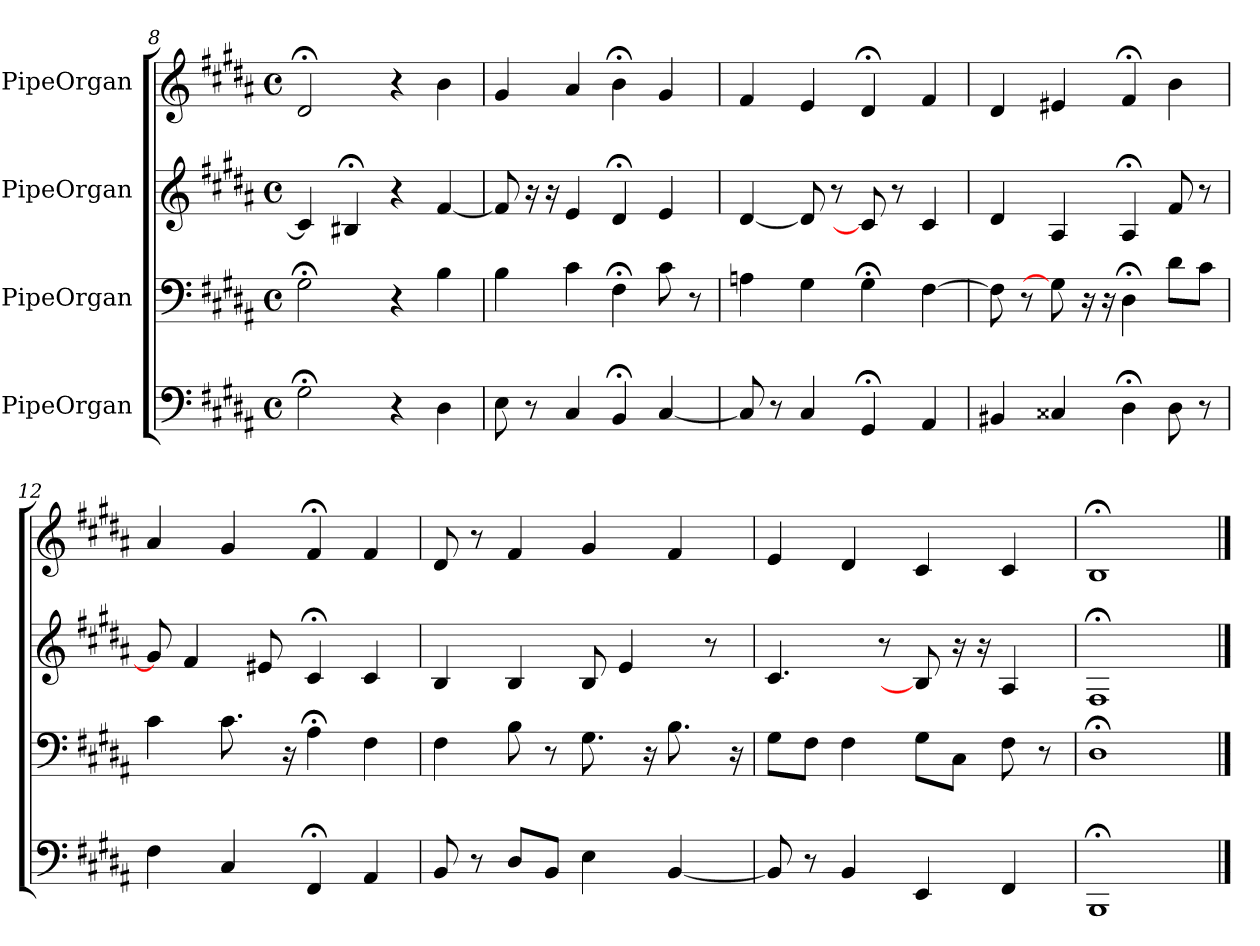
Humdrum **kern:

**kern	**kern	**kern	**kern
*part4	*part3	*part2	*part1
*staff4	*staff3	*staff2	*staff1
*I"PipeOrgan	*I"PipeOrgan	*I"PipeOrgan	*I"PipeOrgan
*k[f#c#g#d#a#]	*k[f#c#g#d#a#]	*k[f#c#g#d#a#]	*k[f#c#g#d#a#]
*B:	*B:	*B:	*B:
*M4/4	*M4/4	*M4/4	*M4/4
*met(c)	*met(c)	*met(c)	*met(c)
=8	=8	=8	=8
2G#;<	2G#;<	4c#]	2d#;<
.	.	4B#X;<	.
4r	4r	4r	4r
4D#	4B	[4f#	4b
=9	=9	=9	=9
8E	4B	8f#]	4g#
8r	.	16r	.
.	.	16r	.
4C#	4c#	4e	4a#
4BB;<	4F#;<	4d#;<	4b;<
[4C#	8c#	4e	4g#
.	8r	.	.
=10	=10	=10	=10
8C#]	4An	[4d#	4f#
8r	.	.	.
4C#	4G#	8d#]	4e
.	.	8r	.
4GG#;<	4G#;<	8c#]	4d#;<
.	.	8r	.
4AA#	[4F#	4c#	4f#
=11	=11	=11	=11
4BB#X	8F#]	4d#	4d#
.	8r	.	.
4C##X	8G#]	4A#	4e#X
.	16r	.	.
.	16r	.	.
4D#;<	4D#;<	4A#;<	4f#;<
8D#	8d#L	8f#	4b
8r	8c#J	8r	.
=12	=12	=12	=12
4F#	4c#	8g#]	4a#
.	.	4f#	.
4C#	8.c#	.	4g#
.	.	8e#X	.
.	16r	.	.
4FF#;<	4A#;<	4c#;<	4f#;<
4AA#	4F#	4c#	4f#
=13	=13	=13	=13
8BB	4F#	4B	8d#
8r	.	.	8r
8D#L	8B	4B	4f#
8BBJ	8r	.	.
4E	8.G#	8B	4g#
.	.	4e	.
.	16r	.	.
[4BB	8.B	.	4f#
.	.	8r	.
.	16r	.	.
=14	=14	=14	=14
8BB]	8G#L	4.c#	4e
8r	8F#J	.	.
4BB	4F#	.	4d#
.	.	8r	.
4EE	8G#L	8B]	4c#
.	8C#J	16r	.
.	.	16r	.
4FF#	8F#	4A#	4c#
.	8r	.	.
=15	=15	=15	=15
1BBB;<	1D#;<	1F#;<	1B;<
==	==	==	==
*-	*-	*-	*-
